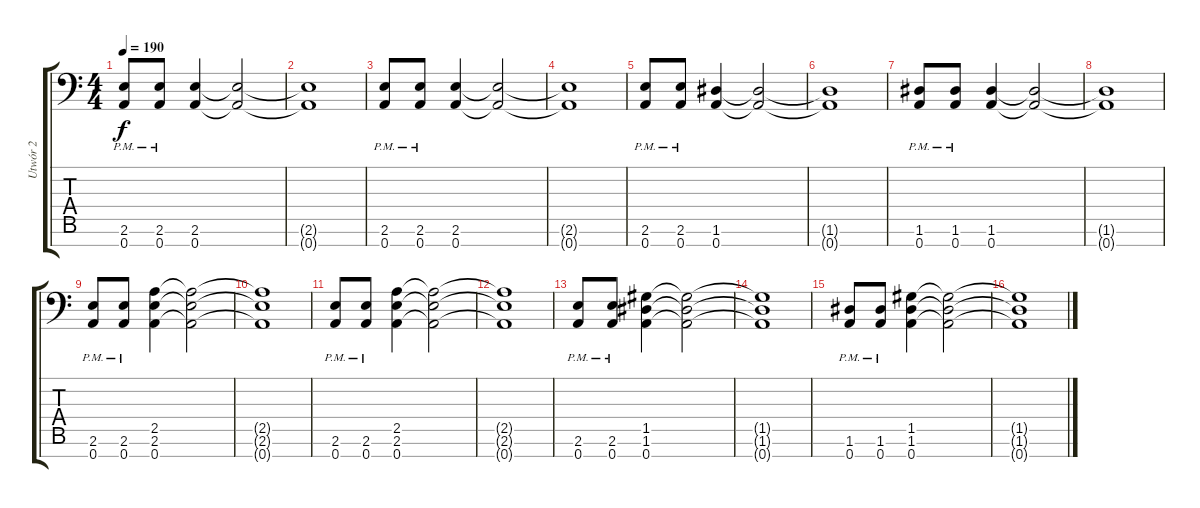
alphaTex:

\track ("Utwór 2" "Utwór 2") {instrument overdrivenguitar}
\staff {score tabs}
\tuning (D4 A3 F3 C3 G2 D2 A1) {hide}
\ts (4 4)
\tempo 190
\clef f4
\ks c
(2.6{pm} 0.7{pm}).8{dy f} (2.6{pm} 0.7{pm}).8 (2.6 0.7).4 (2.6{t} 0.7{t}).2 |
(2.6{t} 0.7{t}).1 |
(2.6{pm} 0.7{pm}).8 (2.6{pm} 0.7{pm}).8 (2.6 0.7).4 (2.6{t} 0.7{t}).2 |
(2.6{t} 0.7{t}).1 |
(2.6{pm} 0.7{pm}).8 (2.6{pm} 0.7{pm}).8 (1.6 0.7).4 (1.6{t} 0.7{t}).2 |
(1.6{t} 0.7{t}).1 |
(1.6{pm} 0.7{pm}).8 (1.6{pm} 0.7{pm}).8 (1.6 0.7).4 (1.6{t} 0.7{t}).2 |
(1.6{t} 0.7{t}).1 |
(2.6{pm} 0.7{pm}).8 (2.6{pm} 0.7{pm}).8 (2.5 2.6 0.7).4 (2.5{t} 2.6{t} 0.7{t}).2 |
(2.5{t} 2.6{t} 0.7{t}).1 |
(2.6{pm} 0.7{pm}).8 (2.6{pm} 0.7{pm}).8 (2.5 2.6 0.7).4 (2.5{t} 2.6{t} 0.7{t}).2 |
(2.5{t} 2.6{t} 0.7{t}).1 |
(2.6{pm} 0.7{pm}).8 (2.6{pm} 0.7{pm}).8 (1.5 1.6 0.7).4 (1.5{t} 1.6{t} 0.7{t}).2 |
(1.5{t} 1.6{t} 0.7{t}).1 |
(1.6{pm} 0.7{pm}).8 (1.6{pm} 0.7{pm}).8 (1.5 1.6 0.7).4 (1.5{t} 1.6{t} 0.7{t}).2 |
(1.5{t} 1.6{t} 0.7{t}).1
